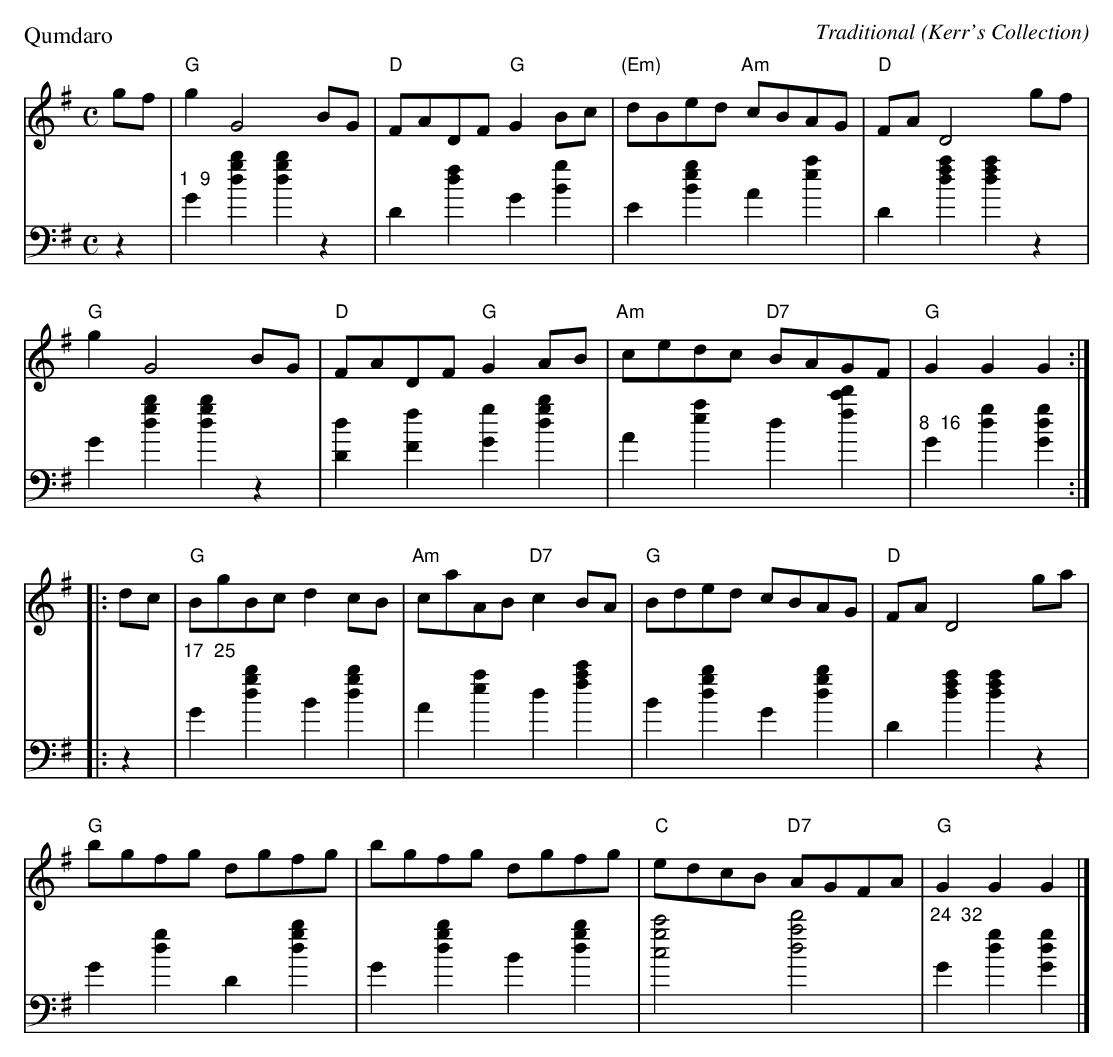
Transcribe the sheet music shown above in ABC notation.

X:1
P:Qumdaro
C:Traditional (Kerr's Collection)
M:C
L:1/8
K:G
V:Rh clef=treble staves=2 brace=2
V:Lh clef=bass
[V:Rh] gf|"G"g2 G4 BG|"D"FADF "G"G2 Bc|"(Em)"dBed "Am"cBAG|"D"FA D4 gf|
[V:Lh] z2|"1  9"G2[d2g2b2][d2g2b2] z2|D2[d2f2]G2[B2g2]|E2[B2e2g2]A2[e2a2]|D2[f2d2a2][f2d2a2]z2|
[V:Rh]    "G"g2 G4 BG|"D"FADF "G"G2 AB|"Am"cedc "D7"BAGF|"G"G2 G2 G2:|
[V:Lh]    G2[d2g2b2][d2g2b2] z2|[D2d2][F2f2][G2g2][d2g2b2]|A2[e2a2]d2[f2c'2d'2]|"8  16"G2[d2g2][G2d2g2]:|
[V:Rh] |:dc|"G"BgBc d2 cB|"Am"caAB "D7"c2 BA|"G"Bded cBAG|"D"FA D4 ga|
[V:Lh] |:z2|"17  25"G2[d2g2b2]B2[d2g2b2]|A2[e2a2]d2[f2a2c'2]|B2[d2g2b2]G2[d2g2b2]|D2[f2d2a2][f2d2a2]z2|
[V:Rh]    "G"bgfg dgfg|bgfg dgfg|"C"edcB "D7"AGFA|"G"G2 G2 G2|]
[V:Lh] G2[d2g2]D2[b2d2g2]|G2[d2g2b2]B2[d2g2b2]|[c4g4c'4][d4a4d'4]|"24  32"G2[d2g2][G2d2g2]|]
